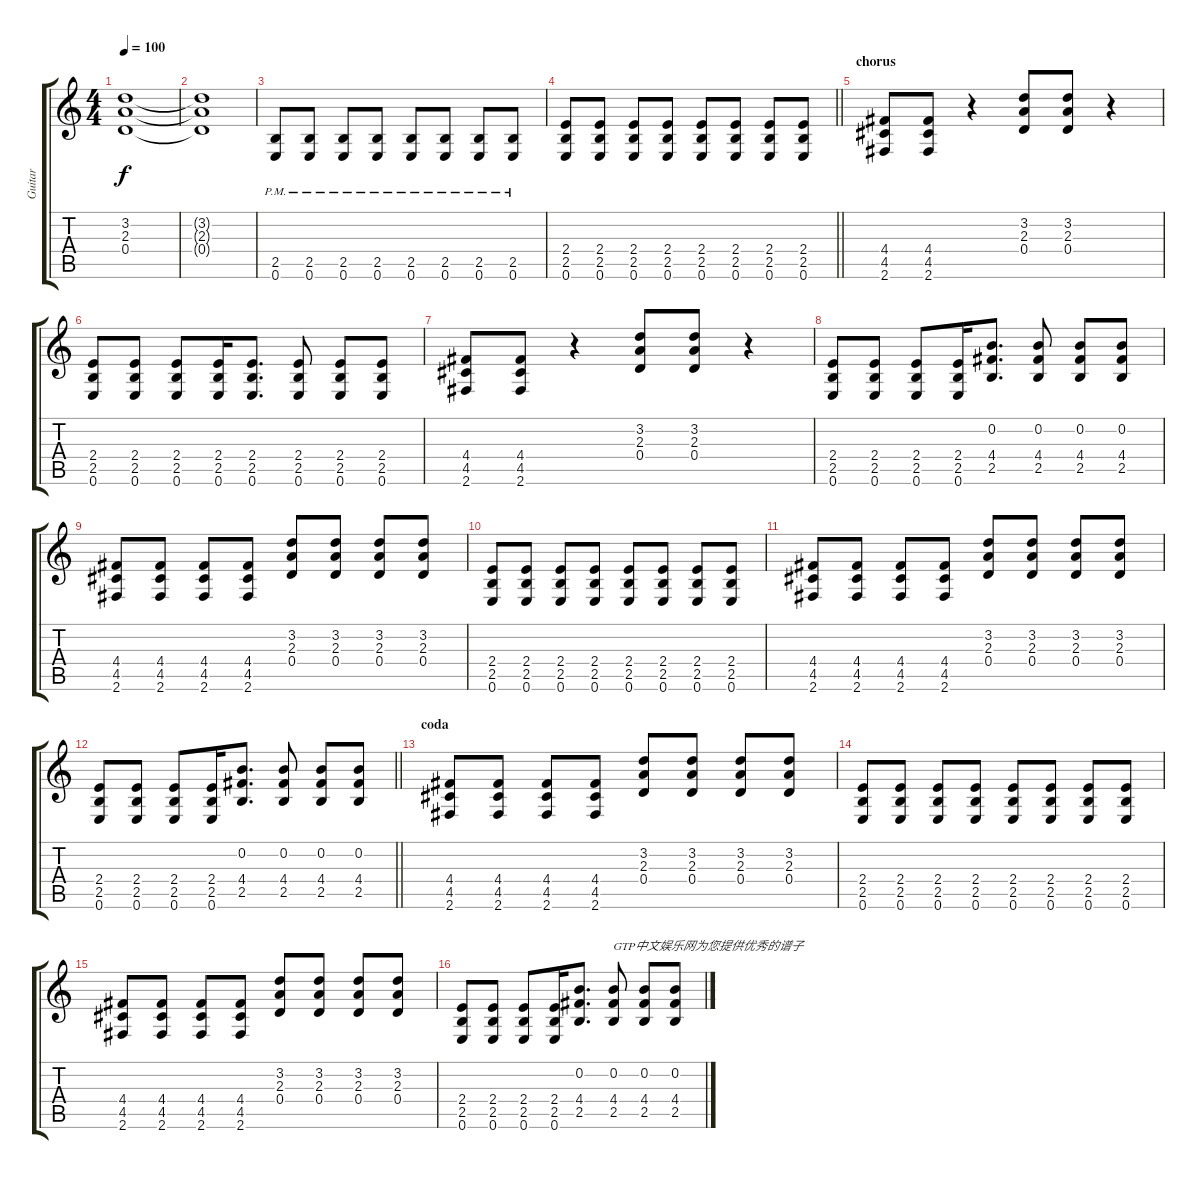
\track ("Guitar" "Guitar") {instrument overdrivenguitar}
\staff {score tabs}
\tuning (E4 B3 G3 D3 A2 E2) {hide}
\ts (4 4)
\tempo 100
\clef g2
\ks c
(3.2 2.3 0.4).1{dy f} |
(3.2{t} 2.3{t} 0.4{t}).1 |
(2.5{pm} 0.6{pm}).8 (2.5{pm} 0.6{pm}).8 (2.5{pm} 0.6{pm}).8 (2.5{pm} 0.6{pm}).8 (2.5{pm} 0.6{pm}).8 (2.5{pm} 0.6{pm}).8 (2.5{pm} 0.6{pm}).8 (2.5{pm} 0.6{pm}).8 |
\barLineRight lightlight
(2.4 2.5 0.6).8 (2.4 2.5 0.6).8 (2.4 2.5 0.6).8 (2.4 2.5 0.6).8 (2.4 2.5 0.6).8 (2.4 2.5 0.6).8 (2.4 2.5 0.6).8 (2.4 2.5 0.6).8 |
\section ("" "chorus")
(4.4 4.5 2.6).8 (4.4 4.5 2.6).8 r.4 (3.2 2.3 0.4).8 (3.2 2.3 0.4).8 r.4 |
(2.4 2.5 0.6).8 (2.4 2.5 0.6).8 (2.4 2.5 0.6).8 (2.4 2.5 0.6).16 (2.4 2.5 0.6).8{d} (2.4 2.5 0.6).8 (2.4 2.5 0.6).8 (2.4 2.5 0.6).8 |
(4.4 4.5 2.6).8 (4.4 4.5 2.6).8 r.4 (3.2 2.3 0.4).8 (3.2 2.3 0.4).8 r.4 |
(2.4 2.5 0.6).8 (2.4 2.5 0.6).8 (2.4 2.5 0.6).8 (2.4 2.5 0.6).16 (0.2 4.4 2.5).8{d} (0.2 4.4 2.5).8 (0.2 4.4 2.5).8 (0.2 4.4 2.5).8 |
(4.4 4.5 2.6).8 (4.4 4.5 2.6).8 (4.4 4.5 2.6).8 (4.4 4.5 2.6).8 (3.2 2.3 0.4).8 (3.2 2.3 0.4).8 (3.2 2.3 0.4).8 (3.2 2.3 0.4).8 |
(2.4 2.5 0.6).8 (2.4 2.5 0.6).8 (2.4 2.5 0.6).8 (2.4 2.5 0.6).8 (2.4 2.5 0.6).8 (2.4 2.5 0.6).8 (2.4 2.5 0.6).8 (2.4 2.5 0.6).8 |
(4.4 4.5 2.6).8 (4.4 4.5 2.6).8 (4.4 4.5 2.6).8 (4.4 4.5 2.6).8 (3.2 2.3 0.4).8 (3.2 2.3 0.4).8 (3.2 2.3 0.4).8 (3.2 2.3 0.4).8 |
\barLineRight lightlight
(2.4 2.5 0.6).8 (2.4 2.5 0.6).8 (2.4 2.5 0.6).8 (2.4 2.5 0.6).16 (0.2 4.4 2.5).8{d} (0.2 4.4 2.5).8 (0.2 4.4 2.5).8 (0.2 4.4 2.5).8 |
\section ("" "coda")
(4.4 4.5 2.6).8 (4.4 4.5 2.6).8 (4.4 4.5 2.6).8 (4.4 4.5 2.6).8 (3.2 2.3 0.4).8 (3.2 2.3 0.4).8 (3.2 2.3 0.4).8 (3.2 2.3 0.4).8 |
(2.4 2.5 0.6).8 (2.4 2.5 0.6).8 (2.4 2.5 0.6).8 (2.4 2.5 0.6).8 (2.4 2.5 0.6).8 (2.4 2.5 0.6).8 (2.4 2.5 0.6).8 (2.4 2.5 0.6).8 |
(4.4 4.5 2.6).8 (4.4 4.5 2.6).8 (4.4 4.5 2.6).8 (4.4 4.5 2.6).8 (3.2 2.3 0.4).8 (3.2 2.3 0.4).8 (3.2 2.3 0.4).8 (3.2 2.3 0.4).8 |
(2.4 2.5 0.6).8 (2.4 2.5 0.6).8 (2.4 2.5 0.6).8 (2.4 2.5 0.6).16 (0.2 4.4 2.5).8{d} (0.2 4.4 2.5).8{txt "GTP中文娱乐网为您提供优秀的谱子"} (0.2 4.4 2.5).8 (0.2 4.4 2.5).8
